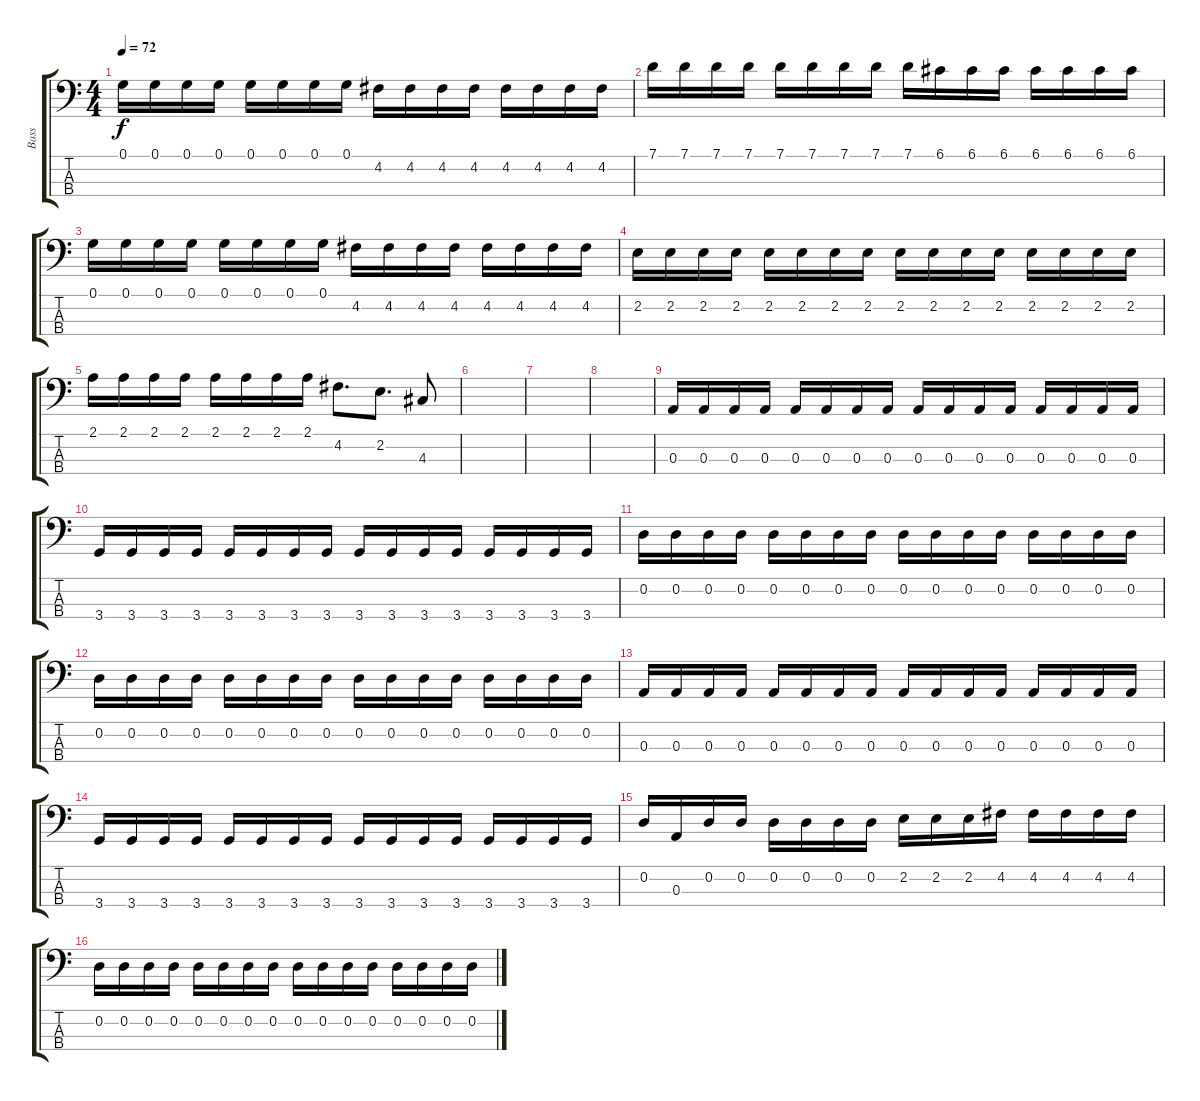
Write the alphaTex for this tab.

\track ("Bass" "Bass") {instrument electricbassfinger}
\staff {score tabs}
\tuning (G2 D2 A1 E1) {hide}
\ts (4 4)
\tempo 72
\clef f4
\ks c
0.1.16{dy f} 0.1.16 0.1.16 0.1.16 0.1.16 0.1.16 0.1.16 0.1.16 4.2.16 4.2.16 4.2.16 4.2.16 4.2.16 4.2.16 4.2.16 4.2.16 |
7.1.16 7.1.16 7.1.16 7.1.16 7.1.16 7.1.16 7.1.16 7.1.16 7.1.16 6.1.16 6.1.16 6.1.16 6.1.16 6.1.16 6.1.16 6.1.16 |
0.1.16 0.1.16 0.1.16 0.1.16 0.1.16 0.1.16 0.1.16 0.1.16 4.2.16 4.2.16 4.2.16 4.2.16 4.2.16 4.2.16 4.2.16 4.2.16 |
2.2.16 2.2.16 2.2.16 2.2.16 2.2.16 2.2.16 2.2.16 2.2.16 2.2.16 2.2.16 2.2.16 2.2.16 2.2.16 2.2.16 2.2.16 2.2.16 |
2.1.16 2.1.16 2.1.16 2.1.16 2.1.16 2.1.16 2.1.16 2.1.16 4.2.8{d} 2.2.8{d} 4.3.8 |
|
|
|
0.3.16 0.3.16 0.3.16 0.3.16 0.3.16 0.3.16 0.3.16 0.3.16 0.3.16 0.3.16 0.3.16 0.3.16 0.3.16 0.3.16 0.3.16 0.3.16 |
3.4.16 3.4.16 3.4.16 3.4.16 3.4.16 3.4.16 3.4.16 3.4.16 3.4.16 3.4.16 3.4.16 3.4.16 3.4.16 3.4.16 3.4.16 3.4.16 |
0.2.16 0.2.16 0.2.16 0.2.16 0.2.16 0.2.16 0.2.16 0.2.16 0.2.16 0.2.16 0.2.16 0.2.16 0.2.16 0.2.16 0.2.16 0.2.16 |
0.2.16 0.2.16 0.2.16 0.2.16 0.2.16 0.2.16 0.2.16 0.2.16 0.2.16 0.2.16 0.2.16 0.2.16 0.2.16 0.2.16 0.2.16 0.2.16 |
0.3.16 0.3.16 0.3.16 0.3.16 0.3.16 0.3.16 0.3.16 0.3.16 0.3.16 0.3.16 0.3.16 0.3.16 0.3.16 0.3.16 0.3.16 0.3.16 |
3.4.16 3.4.16 3.4.16 3.4.16 3.4.16 3.4.16 3.4.16 3.4.16 3.4.16 3.4.16 3.4.16 3.4.16 3.4.16 3.4.16 3.4.16 3.4.16 |
0.2.16 0.3.16 0.2.16 0.2.16 0.2.16 0.2.16 0.2.16 0.2.16 2.2.16 2.2.16 2.2.16 4.2.16 4.2.16 4.2.16 4.2.16 4.2.16 |
0.2.16 0.2.16 0.2.16 0.2.16 0.2.16 0.2.16 0.2.16 0.2.16 0.2.16 0.2.16 0.2.16 0.2.16 0.2.16 0.2.16 0.2.16 0.2.16
